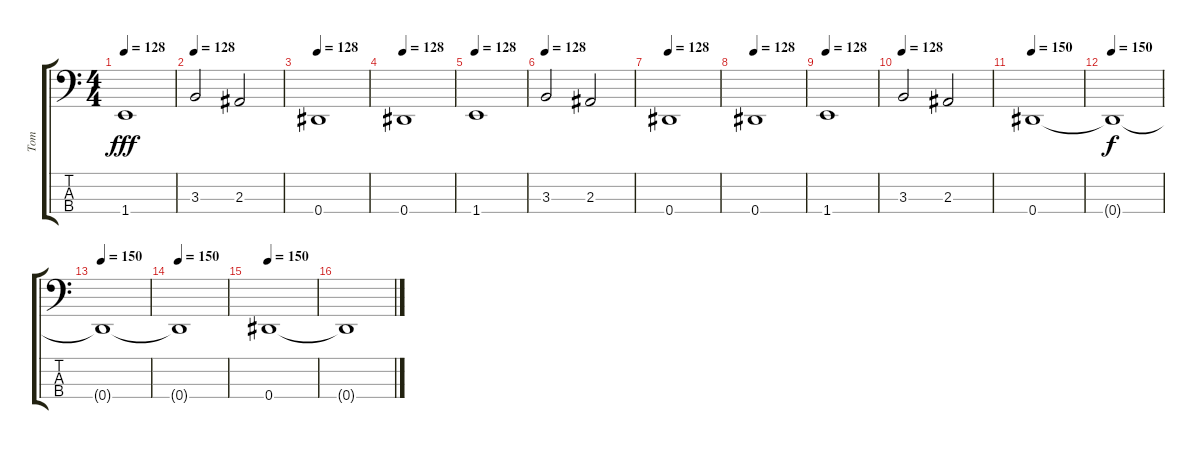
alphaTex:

\track ("Tom" "Tom") {instrument electricbasspick}
\staff {score tabs}
\tuning (Gb2 Db2 Ab1 Eb1) {hide}
\ts (4 4)
\tempo 128
\clef f4
\ks c
1.4.1{dy fff} |
\tempo 128
3.3.2 2.3.2 |
\tempo 128
0.4.1 |
\tempo 128
0.4.1 |
\tempo 128
1.4.1 |
\tempo 128
3.3.2 2.3.2 |
\tempo 128
0.4.1 |
\tempo 128
0.4.1 |
\tempo 128
1.4.1 |
\tempo 128
3.3.2 2.3.2 |
\tempo 150
0.4.1 |
\tempo 150
0.4{t}.1{dy f} |
\tempo 150
0.4{t}.1 |
\tempo 150
0.4{t}.1 |
\tempo 150
0.4.1 |
0.4{t}.1
